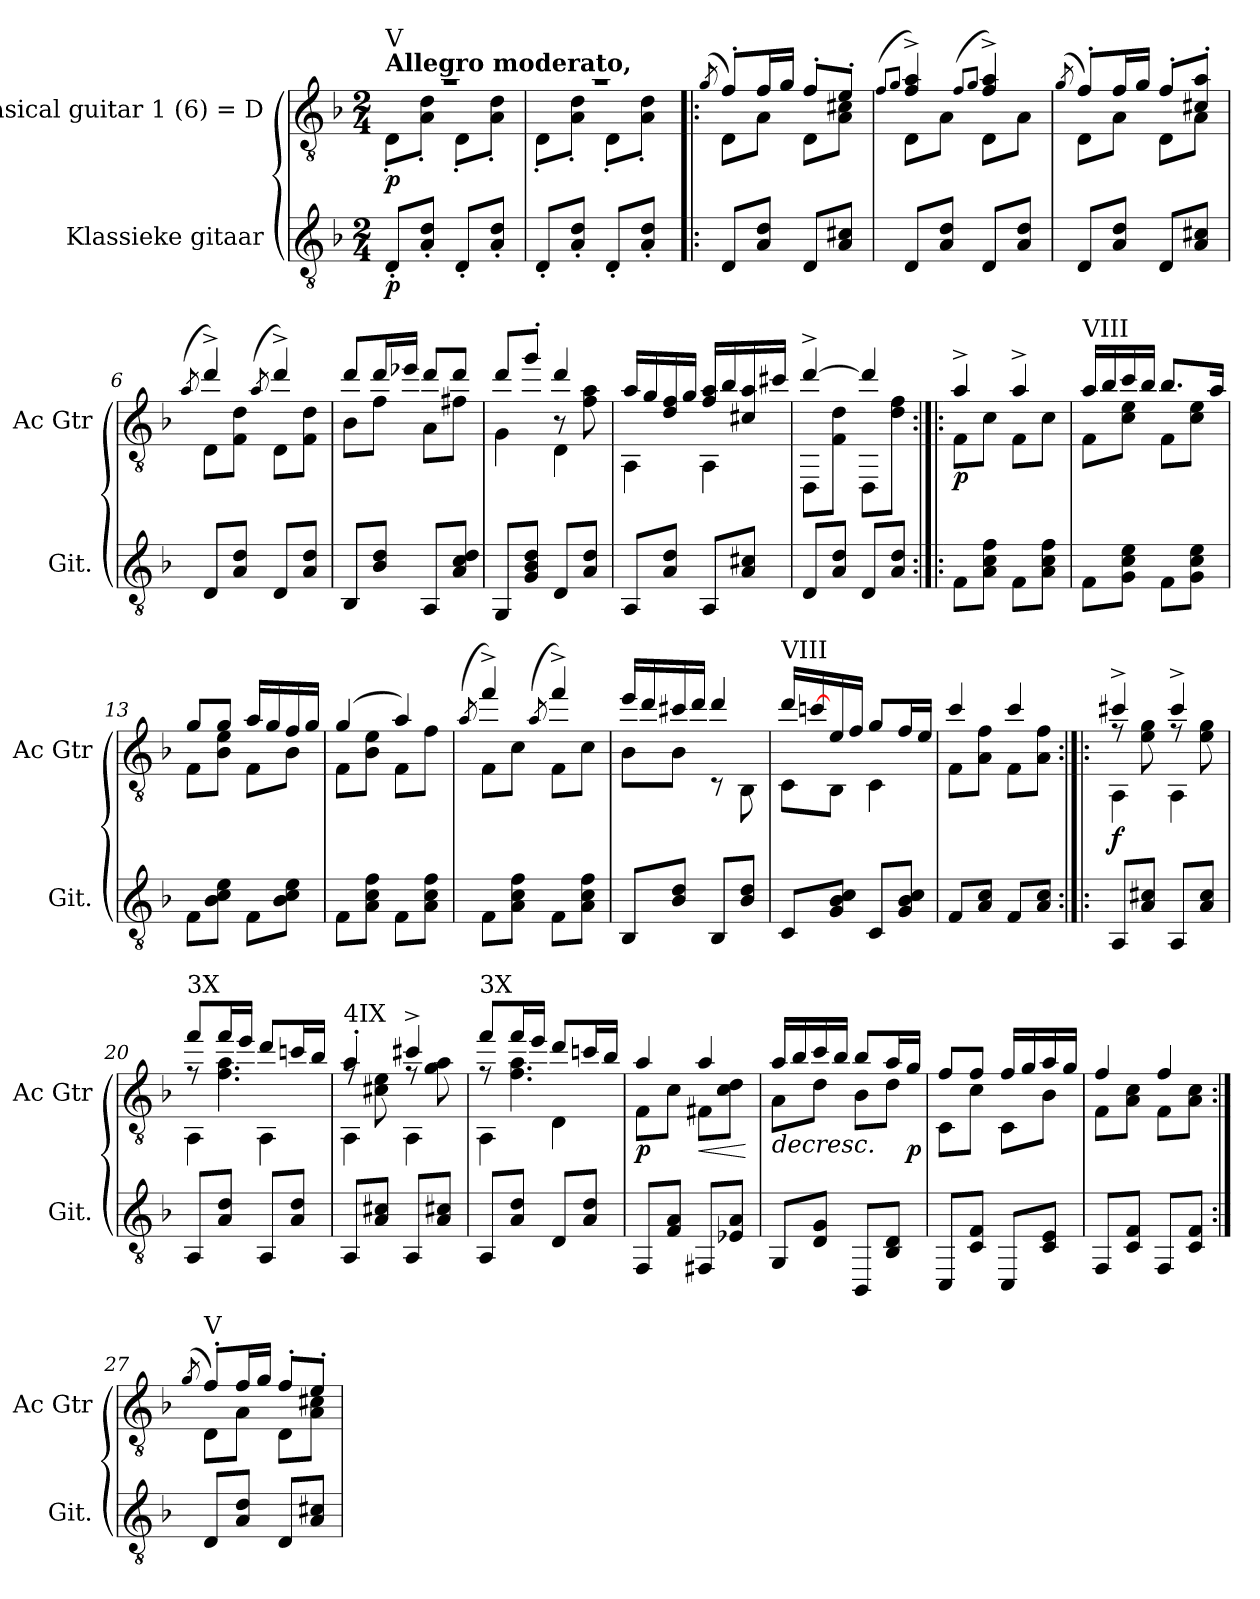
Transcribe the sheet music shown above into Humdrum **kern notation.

**kern	**dynam	**kern	**dynam
*part2	*part2	*part1	*part1
*staff2	*staff2	*staff1	*staff1
*I"Klassieke gitaar	*	*I"Clasical guitar 1 (6) = D	*
*I'Git.	*	*I'Ac Gtr	*
*clefGv2	*	*clefGv2	*
*k[b-]	*	*k[b-]	*
*M2/4	*	*M2/4	*
*MM80	*	*MM80	*
=1	=1	=1	=1
*^	*	*^	*
!	!	!	!LO:TX:a:B:t=Allegro moderato,	!	!
!	!	!	!LO:TX:a:t=V	!	!
!	!	!LO:DY:b	!	!	!LO:DY:b
2ryy	8D'/L	p	2r	8D'\L	p
.	8A'/ 8d'/J	.	.	8A\' 8d\'J	.
.	8D'/L	.	.	8D'\L	.
.	8A'/ 8d'/J	.	.	8A\' 8d\'J	.
=2	=2	=2	=2	=2	=2
2ryy	8D'/L	.	2r	8D'\L	.
.	8A'/ 8d'/J	.	.	8A\' 8d\'J	.
.	8D'/L	.	.	8D'\L	.
.	8A'/ 8d'/J	.	.	8A\' 8d\'J	.
=3!|:	=3!|:	=3!|:	=3!|:	=3!|:	=3!|:
.	.	.	(<8qg/	.	.
2ryy	8D/L	.	8f'/L)	8D\L	.
.	8A/ 8d/J	.	16f/L	8A\J	.
.	.	.	16g/JJ	.	.
.	8D/L	.	8f'/L	8D\L	.
.	8A/ 8c#X/J	.	8e'/J	8A\ 8c#X\J	.
=4	=4	=4	=4	=4	=4
.	.	.	(<8qf/L	.	.
.	.	.	8qg/J	.	.
2ryy	8D/L	.	4f/^ 4a/^)	8D\L	.
.	8A/ 8d/J	.	.	8A\J	.
.	.	.	(<8qf/L	.	.
.	.	.	8qg/J	.	.
.	8D/L	.	4f/^ 4a/^)	8D\L	.
.	8A/ 8d/J	.	.	8A\J	.
=5	=5	=5	=5	=5	=5
.	.	.	(<8qg/	.	.
2ryy	8D/L	.	8f'/L)	8D\L	.
.	8A/ 8d/J	.	16f/L	8A\J	.
.	.	.	16g/JJ	.	.
.	8D/L	.	8f'/L	8D\L	.
.	8A/ 8c#X/J	.	8c#X/' 8a/'J	8A\J	.
!!LO:LB:g=z	!!
=6	=6	=6	=6	=6	=6
.	.	.	(<8qa/	.	.
2ryy	8D/L	.	4dd^/)	8D\L	.
.	8A/ 8d/J	.	.	8F\ 8d\J	.
.	.	.	(<8qa/	.	.
.	8D/L	.	4dd^/)	8D\L	.
.	8A/ 8d/J	.	.	8F\ 8d\J	.
=7	=7	=7	=7	=7	=7
2ryy	8BB-/L	.	8dd/L	8B-\L	.
.	8B-/ 8d/J	.	16dd/L	8f\J	.
.	.	.	16ee-X/JJ	.	.
.	8AA/L	.	8dd/L	8A\L	.
.	8A/ 8c/ 8d/J	.	8dd/J	8f#X\J	.
=8	=8	=8	=8	=8	=8
*	*	*	*	*^	*
2ryy	8GG/L	.	8dd/L	4G\	4ryy	.
.	8G/ 8B-/ 8d/J	.	8gg'/J	.	.	.
.	8D/L	.	4dd/	4D\	8r	.
.	8A/ 8d/J	.	.	.	8f\ 8a\	.
*	*	*	*	*v	*v	*
=9	=9	=9	=9	=9	=9
2ryy	8AA/L	.	16a/LL	4AA\	.
.	.	.	16g/	.	.
.	8A/ 8d/J	.	16d/ 16f/	.	.
.	.	.	16g/JJ	.	.
.	8AA/L	.	16f/ 16a/LL	4AA\	.
.	.	.	16b-/	.	.
.	8A/ 8c#X/J	.	16c#X/ 16a/	.	.
.	.	.	16cc#X/JJ	.	.
=10	=10	=10	=10	=10	=10
2ryy	8D/L	.	[4dd^/	8DD\L	.
.	8A/ 8d/J	.	.	8F\ 8d\J	.
.	8D/L	.	4dd/]	8DD\L	.
.	8A/ 8d/J	.	.	8d\ 8f\J	.
!!LO:LB:g=z	!!
=11:|!|:	=11:|!|:	=11:|!|:	=11:|!|:	=11:|!|:	=11:|!|:
!	!	!	!	!	!LO:DY:b
2ryy	8F\L	.	4a^/	8F\L	p
.	8A\ 8c\ 8f\J	.	.	8c\J	.
.	8F\L	.	4a^/	8F\L	.
.	8A\ 8c\ 8f\J	.	.	8c\J	.
=12	=12	=12	=12	=12	=12
!	!	!	!LO:TX:a:t=VIII	!	!
2ryy	8F\L	.	16a/LL	8F\L	.
.	.	.	16b-/	.	.
.	8G\ 8c\ 8e\J	.	16cc/	8c\ 8e\J	.
.	.	.	16b-/JJ	.	.
.	8F\L	.	8.b-/L	8F\L	.
.	8G\ 8c\ 8e\J	.	.	8c\ 8e\J	.
.	.	.	16a/Jk	.	.
=13	=13	=13	=13	=13	=13
2ryy	8F\L	.	8g/L	8F\L	.
.	8B-\ 8c\ 8e\J	.	8g/J	8B-\ 8e\J	.
.	8F\L	.	16a/LL	8F\L	.
.	.	.	16g/	.	.
.	8B-\ 8c\ 8e\J	.	16f/	8B-\J	.
.	.	.	16g/JJ	.	.
=14	=14	=14	=14	=14	=14
2ryy	8F\L	.	(>4g/	8F\L	.
.	8A\ 8c\ 8f\J	.	.	8B-\ 8e\J	.
.	8F\L	.	4a/)	8F\L	.
.	8A\ 8c\ 8f\J	.	.	8f\J	.
!!LO:LB:g=z	!!
=15	=15	=15	=15	=15	=15
.	.	.	(<8qa/	.	.
2ryy	8F\L	.	4ff^/)	8F\L	.
.	8A\ 8c\ 8f\J	.	.	8c\J	.
.	.	.	(<8qa/	.	.
.	8F\L	.	4ff^/)	8F\L	.
.	8A\ 8c\ 8f\J	.	.	8c\J	.
=16	=16	=16	=16	=16	=16
2ryy	8BB-/L	.	16ee/LL	8B-\L	.
.	.	.	16dd/	.	.
.	8B-/ 8d/J	.	16cc#X/	8B-\J	.
.	.	.	16dd/JJ	.	.
.	8BB-/L	.	4dd/	8r	.
.	8B-/ 8d/J	.	.	8BB-\	.
=17	=17	=17	=17	=17	=17
!	!	!	!LO:TX:a:t=VIII	!	!
2ryy	8C/L	.	16dd/LL	8C\L	.
.	.	.	[16ccn/	.	.
.	8G/ 8B-/ 8c/J	.	16e/ 16cc/yy_	8BB-\J	.
.	.	.	16f/ 16cc/yy]JJ	.	.
.	8C/L	.	8g/L	4C\	.
.	8G/ 8B-/ 8c/J	.	16f/L	.	.
.	.	.	16e/JJ	.	.
=18	=18	=18	=18	=18	=18
2ryy	8F/L	.	4cc/	8F\L	.
.	8A/ 8c/J	.	.	8A\ 8f\J	.
.	8F/L	.	4cc/	8F\L	.
.	8A/ 8c/J	.	.	8A\ 8f\J	.
!!LO:LB:g=z
=19:|!|:	=19:|!|:	=19:|!|:	=19:|!|:	=19:|!|:	=19:|!|:
*	*	*	*	*^	*
!	!	!	!	!	!	!LO:DY:b
2ryy	8AA/L	.	4cc#X^/	8rf	4AA\	f
.	8A/ 8c#X/J	.	.	8e\ 8g\	.	.
.	8AA/L	.	4cc#^/	8rf	4AA\	.
.	8A/ 8c#/J	.	.	8e\ 8g\	.	.
=20	=20	=20	=20	=20	=20	=20
!	!	!	!LO:TX:a:t=3X	!	!	!
2ryy	8AA/L	.	8ff/L	8rf	4AA\	.
.	8A/ 8d/J	.	16ff/L	4.f\ 4.a\	.	.
.	.	.	16ee/JJ	.	.	.
.	8AA/L	.	8dd/L	.	4AA\	.
.	8A/ 8d/J	.	16ccn/L	.	.	.
.	.	.	16b-/JJ	.	.	.
=21	=21	=21	=21	=21	=21	=21
!	!	!	!LO:TX:a:t=4IX	!	!	!
2ryy	8AA/L	.	4a'/	8rf	4AA\	.
.	8A/ 8c#X/J	.	.	8c#X\ 8e\	.	.
.	8AA/L	.	4cc#X^/	8rf	4AA\	.
.	8A/ 8c#X/J	.	.	8g\ 8a\	.	.
=22	=22	=22	=22	=22	=22	=22
!	!	!	!LO:TX:a:t=3X	!	!	!
2ryy	8AA/L	.	8ff/L	8rf	4AA\	.
.	8A/ 8d/J	.	16ff/L	4.f\ 4.a\	.	.
.	.	.	16ee/JJ	.	.	.
.	8D/L	.	8dd/L	.	4D\	.
.	8A/ 8d/J	.	16ccn/L	.	.	.
.	.	.	16b-/JJ	.	.	.
*	*	*	*	*v	*v	*
!!LO:LB:g=z
=23	=23	=23	=23	=23	=23
!	!	!	!	!	!LO:DY:b
2ryy	8FF/L	.	4a/	8F\L	p
.	8F/ 8A/J	.	.	8c\J	.
!	!	!	!	!	!LO:HP:b
.	8FF#X/L	.	4a/	8F#X\L	<
.	8E-X/ 8A/J	.	.	8c\ 8d\J	.
*v	*v	*	*	*	*
*	*	*v	*v	*
.	.	.	[
=24	=24	=24	=24
*^	*	*	*
!	!	!	!	!LO:HP:b
*	*	*	*^	*
2ryy	8GG/L	.	16a/LL	8A\L	>
.	.	.	16b-/	.	.
.	8D/ 8G/J	.	16cc/	8d\J	.
.	.	.	16b-/JJ	.	.
.	8BBB-/L	.	8b-/L	8B-\L	.
.	8BB-/ 8D/J	.	16a/L	8d\J	.
!	!	!	!	!	!LO:DY:b
.	.	.	16g/JJ	.	p
*v	*v	*	*	*	*
*	*	*v	*v	*
.	.	.	]
=25	=25	=25	=25
*^	*	*^	*
2ryy	8CC/L	.	8f/L	8C\L	.
.	8C/ 8F/J	.	8f/J	8c\J	.
.	8CC/L	.	16f/LL	8C\L	.
.	.	.	16g/	.	.
.	8C/ 8E/J	.	16a/	8B-\J	.
.	.	.	16g/JJ	.	.
=26	=26	=26	=26	=26	=26
2ryy	8FF/L	.	4f/	8F\L	.
.	8C/ 8F/J	.	.	8A\ 8c\J	.
.	8FF/L	.	4f/	8F\L	.
.	8C/ 8F/J	.	.	8A\ 8c\J	.
!!LO:PB:g=z	!!
=27:|!	=27:|!	=27:|!	=27:|!	=27:|!	=27:|!
.	.	.	(<8qg/	.	.
!	!	!	!LO:TX:a:t=V	!	!
2ryy	8D/L	.	8f'/L)	8D\L	.
.	8A/ 8d/J	.	16f/L	8A\J	.
.	.	.	16g/JJ	.	.
.	8D/L	.	8f'/L	8D\L	.
.	8A/ 8c#X/J	.	8e'/J	8A\ 8c#X\J	.
*v	*v	*	*	*	*
*	*	*v	*v	*
=	=	=	=
*-	*-	*-	*-
